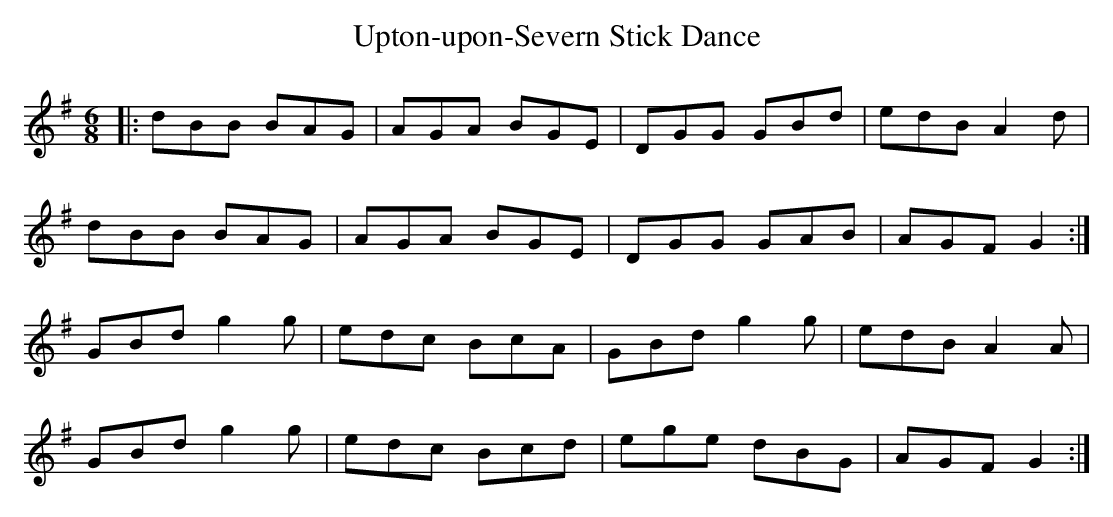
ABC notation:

X:1
T: Upton-upon-Severn Stick Dance
M: 6/8
L: 1/8
K: Gmaj
|:dBB BAG|AGA BGE|DGG GBd|edB A2 d|
dBB BAG|AGA BGE|DGG GAB|AGF G2:|
GBd g2 g|edc BcA|GBd g2 g|edB A2 A|
GBd g2 g|edc Bcd|ege dBG|AGF G2:|
